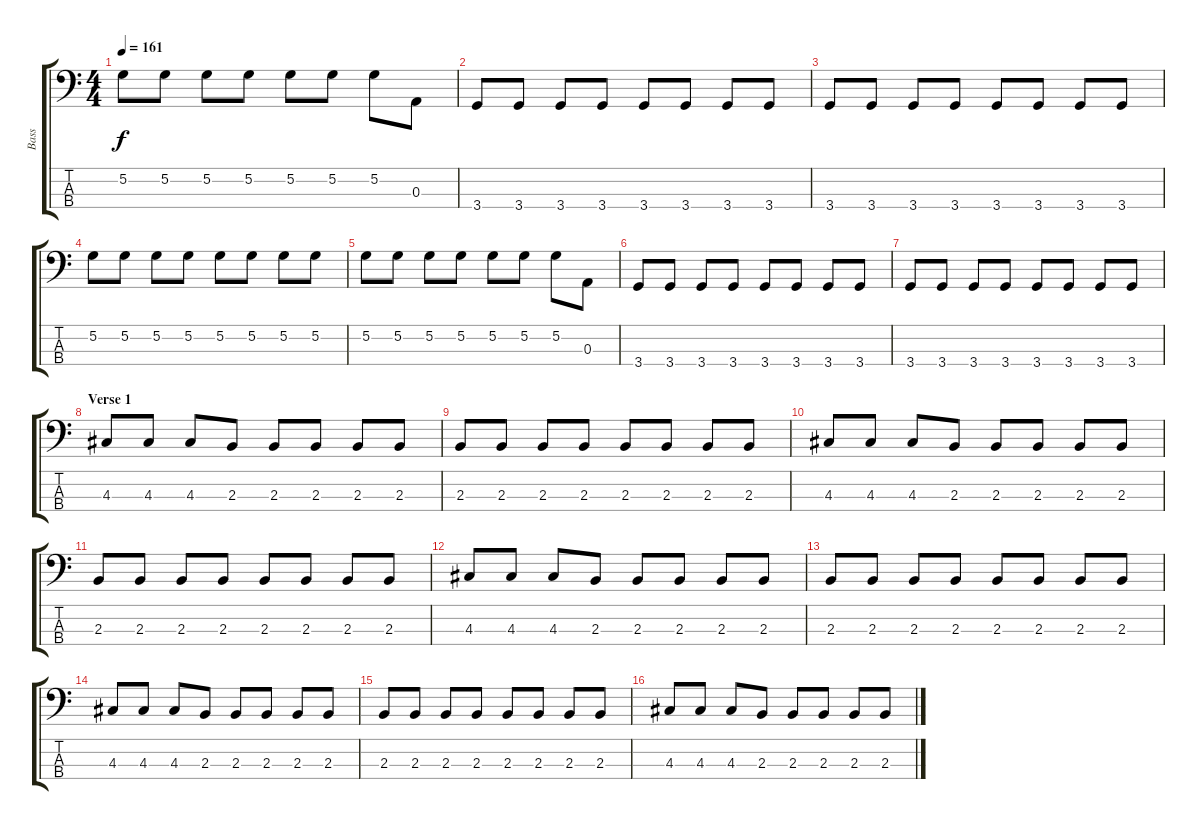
\track ("Bass" "Bass") {instrument electricbassfinger}
\staff {score tabs}
\tuning (G2 D2 A1 E1) {hide}
\ts (4 4)
\tempo 161
\clef f4
\ks c
5.2.8{dy f} 5.2.8 5.2.8 5.2.8 5.2.8 5.2.8 5.2.8 0.3.8 |
3.4.8 3.4.8 3.4.8 3.4.8 3.4.8 3.4.8 3.4.8 3.4.8 |
3.4.8 3.4.8 3.4.8 3.4.8 3.4.8 3.4.8 3.4.8 3.4.8 |
5.2.8 5.2.8 5.2.8 5.2.8 5.2.8 5.2.8 5.2.8 5.2.8 |
5.2.8 5.2.8 5.2.8 5.2.8 5.2.8 5.2.8 5.2.8 0.3.8 |
3.4.8 3.4.8 3.4.8 3.4.8 3.4.8 3.4.8 3.4.8 3.4.8 |
3.4.8 3.4.8 3.4.8 3.4.8 3.4.8 3.4.8 3.4.8 3.4.8 |
\section ("" "Verse 1")
4.3.8 4.3.8 4.3.8 2.3.8 2.3.8 2.3.8 2.3.8 2.3.8 |
2.3.8 2.3.8 2.3.8 2.3.8 2.3.8 2.3.8 2.3.8 2.3.8 |
4.3.8 4.3.8 4.3.8 2.3.8 2.3.8 2.3.8 2.3.8 2.3.8 |
2.3.8 2.3.8 2.3.8 2.3.8 2.3.8 2.3.8 2.3.8 2.3.8 |
4.3.8 4.3.8 4.3.8 2.3.8 2.3.8 2.3.8 2.3.8 2.3.8 |
2.3.8 2.3.8 2.3.8 2.3.8 2.3.8 2.3.8 2.3.8 2.3.8 |
4.3.8 4.3.8 4.3.8 2.3.8 2.3.8 2.3.8 2.3.8 2.3.8 |
2.3.8 2.3.8 2.3.8 2.3.8 2.3.8 2.3.8 2.3.8 2.3.8 |
4.3.8 4.3.8 4.3.8 2.3.8 2.3.8 2.3.8 2.3.8 2.3.8
